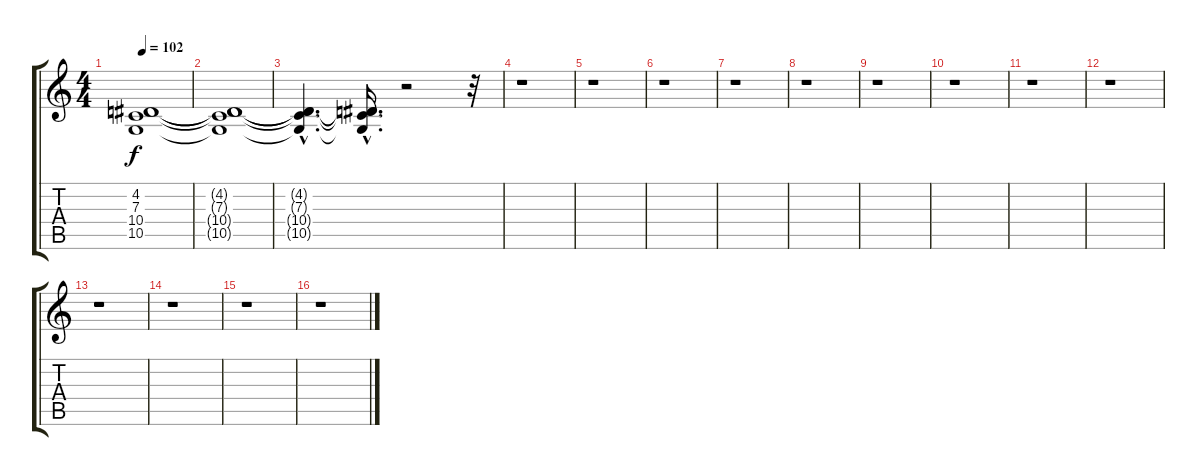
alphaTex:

\track "" {instrument stringensemble2}
\staff {score tabs}
\tuning (E4 B3 G3 D3 A2 E2) {hide}
\ts (4 4)
\tempo 102
\clef g2
\ks c
(4.2{t} 7.3{t} 10.4{t} 10.5{t}).1{dy f} |
(4.2{t} 7.3{t} 10.4{t} 10.5{t}).1 |
(4.2{hac t} 7.3{hac t} 10.4{hac t} 10.5{hac t}).4{d} (4.2{hac t} 7.3{hac t} 10.4{hac t} 10.5{t}).16{d} r.2 r.32 |
r.1 |
r.1 |
r.1 |
r.1 |
r.1 |
r.1 |
r.1 |
r.1 |
r.1 |
r.1 |
r.1 |
r.1 |
r.1
